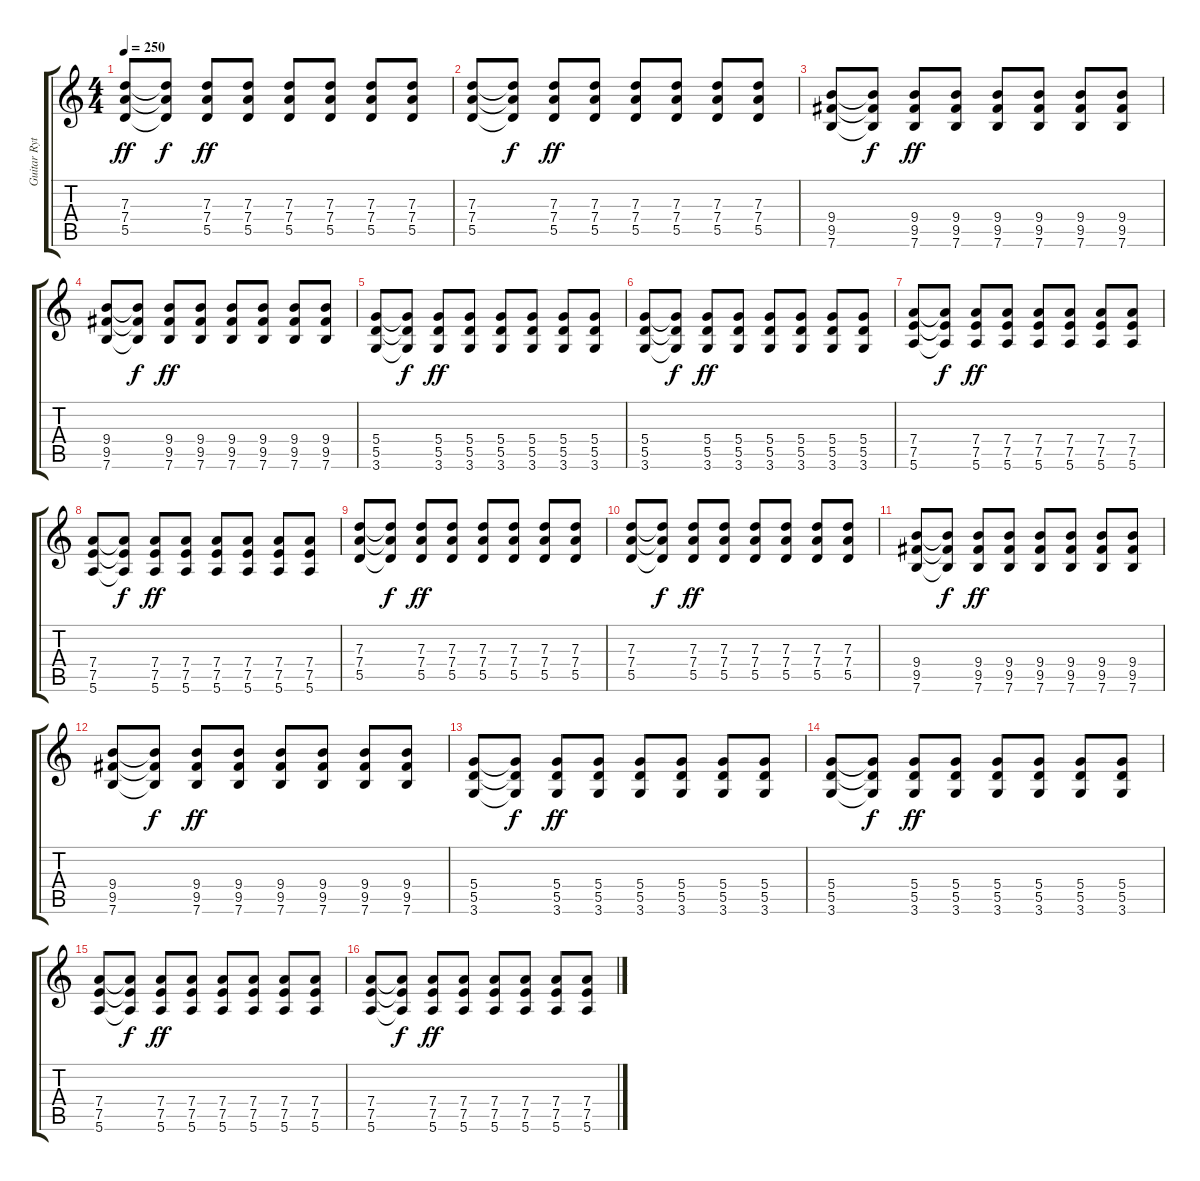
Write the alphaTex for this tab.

\track ("Guitar Rythm" "Guitar Ryt") {instrument distortionguitar}
\staff {score tabs}
\tuning (E4 B3 G3 D3 A2 E2) {hide}
\ts (4 4)
\tempo 250
\clef g2
\ks c
(7.3 7.4 5.5).8{dy ff} (7.3{t} 7.4{t} 5.5{t}).8{dy f} (7.3 7.4 5.5).8{dy ff} (7.3 7.4 5.5).8 (7.3 7.4 5.5).8 (7.3 7.4 5.5).8 (7.3 7.4 5.5).8 (7.3 7.4 5.5).8 |
(7.3 7.4 5.5).8 (7.3{t} 7.4{t} 5.5{t}).8{dy f} (7.3 7.4 5.5).8{dy ff} (7.3 7.4 5.5).8 (7.3 7.4 5.5).8 (7.3 7.4 5.5).8 (7.3 7.4 5.5).8 (7.3 7.4 5.5).8 |
(9.4 9.5 7.6).8 (9.4{t} 9.5{t} 7.6{t}).8{dy f} (9.4 9.5 7.6).8{dy ff} (9.4 9.5 7.6).8 (9.4 9.5 7.6).8 (9.4 9.5 7.6).8 (9.4 9.5 7.6).8 (9.4 9.5 7.6).8 |
(9.4 9.5 7.6).8 (9.4{t} 9.5{t} 7.6{t}).8{dy f} (9.4 9.5 7.6).8{dy ff} (9.4 9.5 7.6).8 (9.4 9.5 7.6).8 (9.4 9.5 7.6).8 (9.4 9.5 7.6).8 (9.4 9.5 7.6).8 |
(5.4 5.5 3.6).8 (5.4{t} 5.5{t} 3.6{t}).8{dy f} (5.4 5.5 3.6).8{dy ff} (5.4 5.5 3.6).8 (5.4 5.5 3.6).8 (5.4 5.5 3.6).8 (5.4 5.5 3.6).8 (5.4 5.5 3.6).8 |
(5.4 5.5 3.6).8 (5.4{t} 5.5{t} 3.6{t}).8{dy f} (5.4 5.5 3.6).8{dy ff} (5.4 5.5 3.6).8 (5.4 5.5 3.6).8 (5.4 5.5 3.6).8 (5.4 5.5 3.6).8 (5.4 5.5 3.6).8 |
(7.4 7.5 5.6).8 (7.4{t} 7.5{t} 5.6{t}).8{dy f} (7.4 7.5 5.6).8{dy ff} (7.4 7.5 5.6).8 (7.4 7.5 5.6).8 (7.4 7.5 5.6).8 (7.4 7.5 5.6).8 (7.4 7.5 5.6).8 |
(7.4 7.5 5.6).8 (7.4{t} 7.5{t} 5.6{t}).8{dy f} (7.4 7.5 5.6).8{dy ff} (7.4 7.5 5.6).8 (7.4 7.5 5.6).8 (7.4 7.5 5.6).8 (7.4 7.5 5.6).8 (7.4 7.5 5.6).8 |
(7.3 7.4 5.5).8 (7.3{t} 7.4{t} 5.5{t}).8{dy f} (7.3 7.4 5.5).8{dy ff} (7.3 7.4 5.5).8 (7.3 7.4 5.5).8 (7.3 7.4 5.5).8 (7.3 7.4 5.5).8 (7.3 7.4 5.5).8 |
(7.3 7.4 5.5).8 (7.3{t} 7.4{t} 5.5{t}).8{dy f} (7.3 7.4 5.5).8{dy ff} (7.3 7.4 5.5).8 (7.3 7.4 5.5).8 (7.3 7.4 5.5).8 (7.3 7.4 5.5).8 (7.3 7.4 5.5).8 |
(9.4 9.5 7.6).8 (9.4{t} 9.5{t} 7.6{t}).8{dy f} (9.4 9.5 7.6).8{dy ff} (9.4 9.5 7.6).8 (9.4 9.5 7.6).8 (9.4 9.5 7.6).8 (9.4 9.5 7.6).8 (9.4 9.5 7.6).8 |
(9.4 9.5 7.6).8 (9.4{t} 9.5{t} 7.6{t}).8{dy f} (9.4 9.5 7.6).8{dy ff} (9.4 9.5 7.6).8 (9.4 9.5 7.6).8 (9.4 9.5 7.6).8 (9.4 9.5 7.6).8 (9.4 9.5 7.6).8 |
(5.4 5.5 3.6).8 (5.4{t} 5.5{t} 3.6{t}).8{dy f} (5.4 5.5 3.6).8{dy ff} (5.4 5.5 3.6).8 (5.4 5.5 3.6).8 (5.4 5.5 3.6).8 (5.4 5.5 3.6).8 (5.4 5.5 3.6).8 |
(5.4 5.5 3.6).8 (5.4{t} 5.5{t} 3.6{t}).8{dy f} (5.4 5.5 3.6).8{dy ff} (5.4 5.5 3.6).8 (5.4 5.5 3.6).8 (5.4 5.5 3.6).8 (5.4 5.5 3.6).8 (5.4 5.5 3.6).8 |
(7.4 7.5 5.6).8 (7.4{t} 7.5{t} 5.6{t}).8{dy f} (7.4 7.5 5.6).8{dy ff} (7.4 7.5 5.6).8 (7.4 7.5 5.6).8 (7.4 7.5 5.6).8 (7.4 7.5 5.6).8 (7.4 7.5 5.6).8 |
(7.4 7.5 5.6).8 (7.4{t} 7.5{t} 5.6{t}).8{dy f} (7.4 7.5 5.6).8{dy ff} (7.4 7.5 5.6).8 (7.4 7.5 5.6).8 (7.4 7.5 5.6).8 (7.4 7.5 5.6).8 (7.4 7.5 5.6).8
